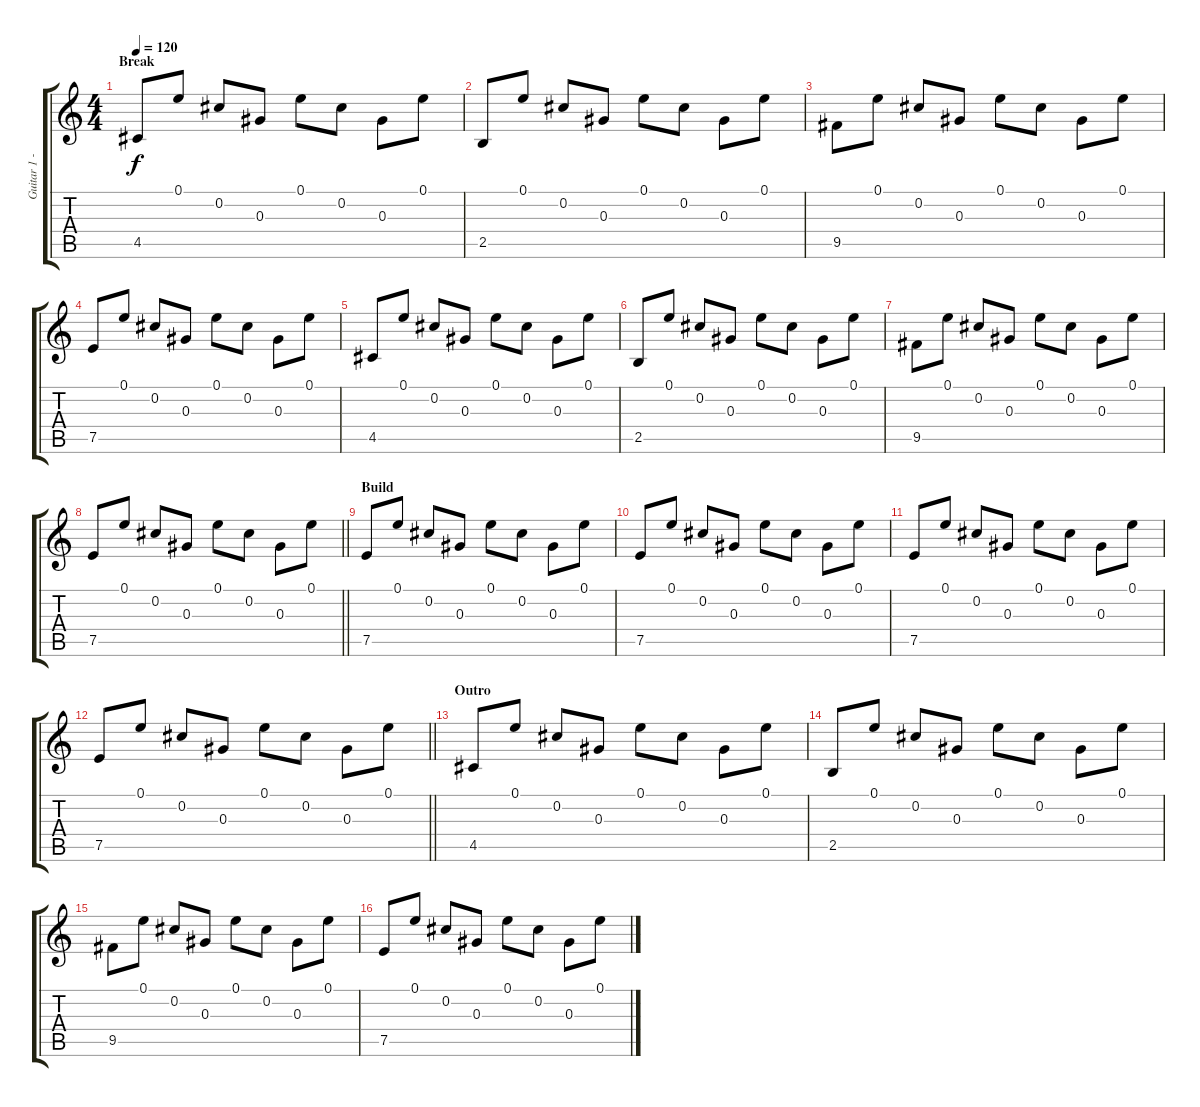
\track ("Guitar 1 - Clean" "Guitar 1 -") {instrument acousticguitarsteel}
\staff {score tabs}
\tuning (E4 Db4 Ab3 D3 A2 E2) {hide}
\ts (4 4)
\section ("" "Break")
\tempo 120
\clef g2
\ks c
4.5.8{dy f} 0.1.8 0.2.8 0.3.8 0.1.8 0.2.8 0.3.8 0.1.8 |
2.5.8 0.1.8 0.2.8 0.3.8 0.1.8 0.2.8 0.3.8 0.1.8 |
9.5.8 0.1.8 0.2.8 0.3.8 0.1.8 0.2.8 0.3.8 0.1.8 |
7.5.8 0.1.8 0.2.8 0.3.8 0.1.8 0.2.8 0.3.8 0.1.8 |
4.5.8 0.1.8 0.2.8 0.3.8 0.1.8 0.2.8 0.3.8 0.1.8 |
2.5.8 0.1.8 0.2.8 0.3.8 0.1.8 0.2.8 0.3.8 0.1.8 |
9.5.8 0.1.8 0.2.8 0.3.8 0.1.8 0.2.8 0.3.8 0.1.8 |
\barLineRight lightlight
7.5.8 0.1.8 0.2.8 0.3.8 0.1.8 0.2.8 0.3.8 0.1.8 |
\section ("" "Build")
7.5.8 0.1.8 0.2.8 0.3.8 0.1.8 0.2.8 0.3.8 0.1.8 |
7.5.8 0.1.8 0.2.8 0.3.8 0.1.8 0.2.8 0.3.8 0.1.8 |
7.5.8 0.1.8 0.2.8 0.3.8 0.1.8 0.2.8 0.3.8 0.1.8 |
\barLineRight lightlight
7.5.8 0.1.8 0.2.8 0.3.8 0.1.8 0.2.8 0.3.8 0.1.8 |
\section ("" "Outro")
4.5.8 0.1.8 0.2.8 0.3.8 0.1.8 0.2.8 0.3.8 0.1.8 |
2.5.8 0.1.8 0.2.8 0.3.8 0.1.8 0.2.8 0.3.8 0.1.8 |
9.5.8 0.1.8 0.2.8 0.3.8 0.1.8 0.2.8 0.3.8 0.1.8 |
7.5.8 0.1.8 0.2.8 0.3.8 0.1.8 0.2.8 0.3.8 0.1.8
